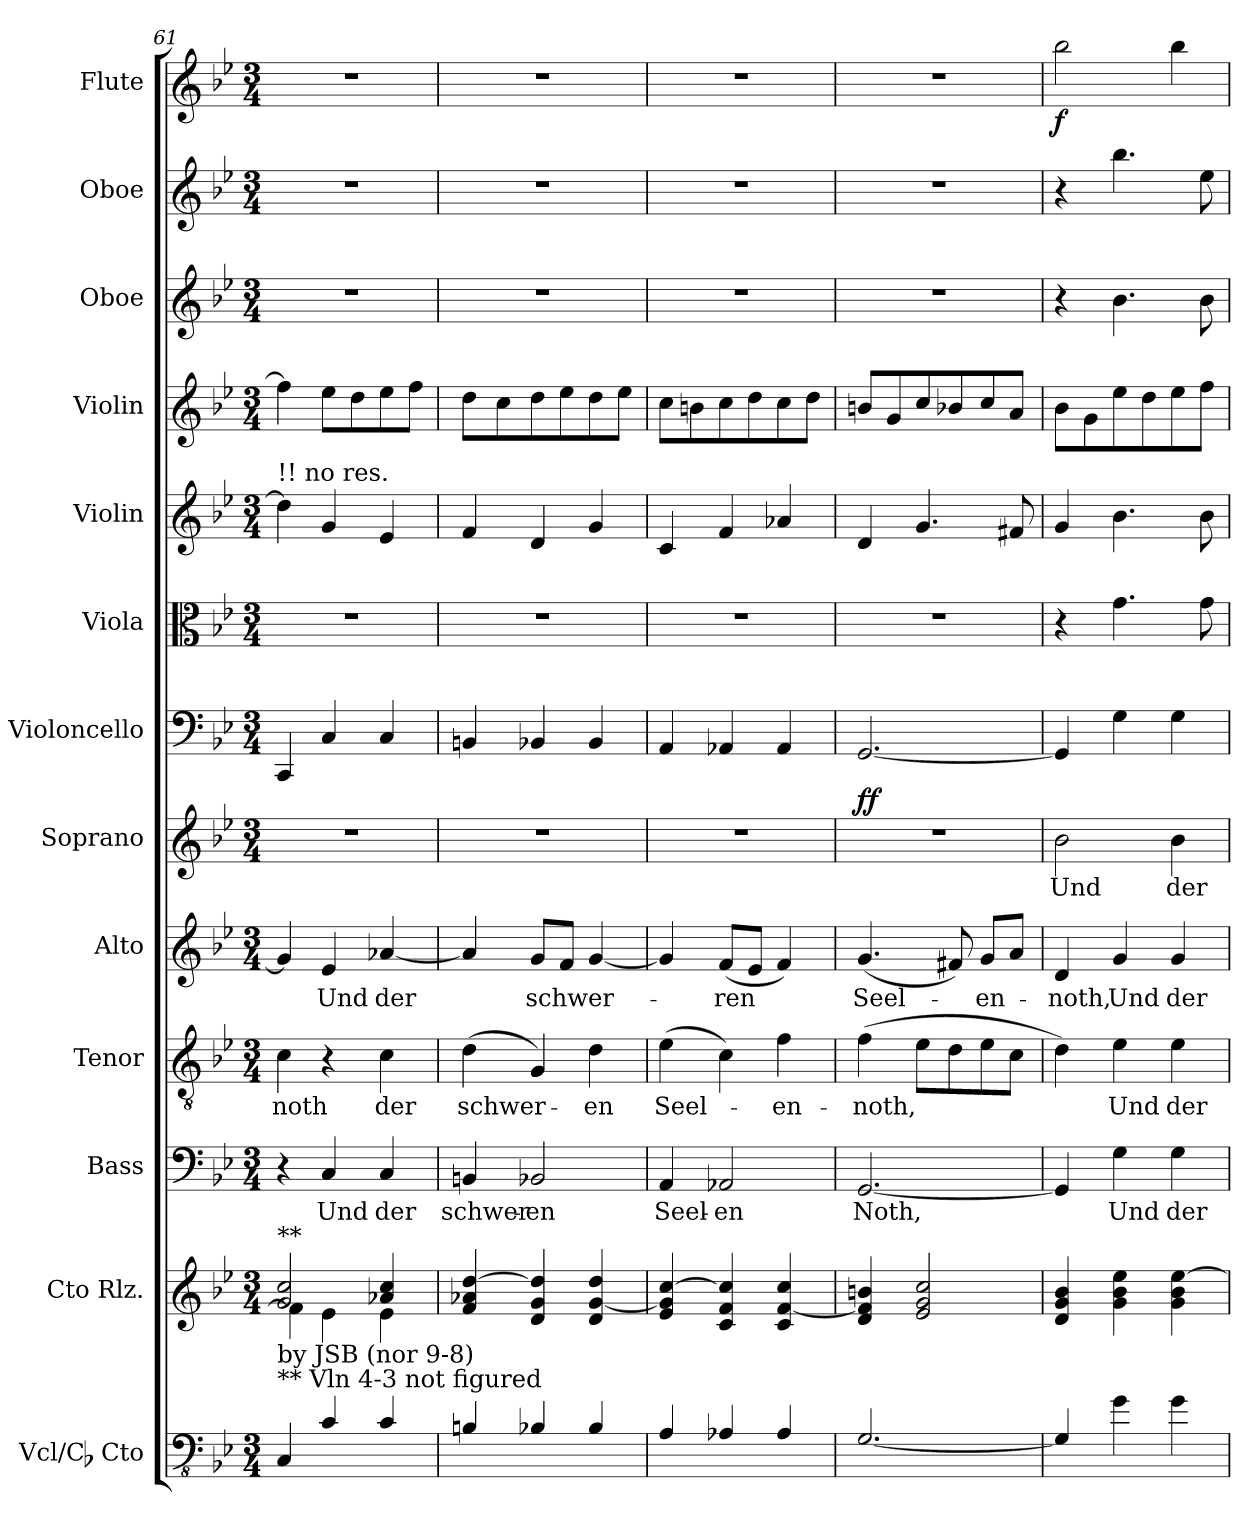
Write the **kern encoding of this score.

**kern	**kern	**kern	**text	**kern	**text	**kern	**text	**kern	**text	**dynam	**kern	**kern	**kern	**kern	**kern	**kern	**kern	**dynam
*part13	*part12	*part11	*part11	*part10	*part10	*part9	*part9	*part8	*part8	*part8	*part7	*part6	*part5	*part4	*part3	*part2	*part1	*part1
*staff13	*staff12	*staff11	*staff11	*staff10	*staff10	*staff9	*staff9	*staff8	*staff8	*staff8	*staff7	*staff6	*staff5	*staff4	*staff3	*staff2	*staff1	*staff1
*I"Vcl/Cb Cto	*I"Cto Rlz.	*I"Bass	*	*I"Tenor	*	*I"Alto	*	*I"Soprano	*	*	*I"Violoncello	*I"Viola	*I"Violin	*I"Violin	*I"Oboe	*I"Oboe	*I"Flute	*
*I'Cto	*I'Rlz.	*I'B.	*	*I'T.	*	*I'A.	*	*I'S.	*	*	*I'Vlc.	*I'Vla.	*I'Vln.	*I'Vln.	*I'Ob.	*I'Ob.	*I'Fl.	*
*clefFv4	*clefG2	*clefF4	*	*clefGv2	*	*clefG2	*	*clefG2	*	*	*clefF4	*clefC3	*clefG2	*clefG2	*clefG2	*clefG2	*clefG2	*
*ITrd7c12	*	*	*	*	*	*	*	*	*	*	*	*	*	*	*	*	*	*
*k[b-e-]	*k[b-e-]	*k[b-e-]	*	*k[b-e-]	*	*k[b-e-]	*	*k[b-e-]	*	*	*k[b-e-]	*k[b-e-]	*k[b-e-]	*k[b-e-]	*k[b-e-]	*k[b-e-]	*k[b-e-]	*
*M3/4	*M3/4	*M3/4	*	*M3/4	*	*M3/4	*	*M3/4	*	*	*M3/4	*M3/4	*M3/4	*M3/4	*M3/4	*M3/4	*M3/4	*
=61	=61	=61	=61	=61	=61	=61	=61	=61	=61	=61	=61	=61	=61	=61	=61	=61	=61	=61
*	*^	*	*	*	*	*	*	*	*	*	*	*	*	*	*	*	*	*
!	!	!	!	!	!	!	!	!	!	!	!	!	!	!LO:TX:a:t=!! no res.	!	!	!	!	!
!	!LO:TX:a:t=**	!	!	!	!	!	!	!	!	!	!	!	!	!	!	!	!	!	!
!LO:TX:a:t=** Vln 4-3 not figured	!	!	!	!	!	!	!	!	!	!	!	!	!	!	!	!	!	!	!
!LO:TX:a:t=by JSB (nor 9-8)	!	!	!	!	!	!	!	!	!	!	!	!	!	!	!	!	!	!	!
4CCC/	2g/ 2cc/	4f\]	4r	.	4c\	-noth	4g/]	.	2.r	.	.	4CC/	2.r	4dd\]	4ff\]	2.r	2.r	2.r	.
4CC/	.	4e-\	4C/	Und	4r	.	4e-/	Und	.	.	.	4C/	.	4g/	8ee-\L	.	.	.	.
.	.	.	.	.	.	.	.	.	.	.	.	.	.	.	8dd\	.	.	.	.
4CC/	4a-X/ 4cc/	4e-\	4C/	der	4c\	der	[4a-X/	der	.	.	.	4C/	.	4e-/	8ee-\	.	.	.	.
.	.	.	.	.	.	.	.	.	.	.	.	.	.	.	8ff\J	.	.	.	.
*	*v	*v	*	*	*	*	*	*	*	*	*	*	*	*	*	*	*	*	*
=62	=62	=62	=62	=62	=62	=62	=62	=62	=62	=62	=62	=62	=62	=62	=62	=62	=62	=62
4BBBn/	4f/ 4a-X/ [4dd/	4BBn/	schwer-	(4d\	schwer-	4a-/]	.	2.r	.	.	4BBn/	2.r	4f/	8dd\L	2.r	2.r	2.r	.
.	.	.	.	.	.	.	.	.	.	.	.	.	.	8cc\	.	.	.	.
4BBB-X/	4d/ 4g/ 4dd/]	2BB-X/	-en	4G/)	.	8g/L	schwer-	.	.	.	4BB-X/	.	4d/	8dd\	.	.	.	.
.	.	.	.	.	.	8f/J	.	.	.	.	.	.	.	8ee-\	.	.	.	.
4BBB-/	4d/ [4g/ 4dd/	.	.	4d\	-en	[4g/	.	.	.	.	4BB-/	.	4g/	8dd\	.	.	.	.
.	.	.	.	.	.	.	.	.	.	.	.	.	.	8ee-\J	.	.	.	.
=63	=63	=63	=63	=63	=63	=63	=63	=63	=63	=63	=63	=63	=63	=63	=63	=63	=63	=63
4AAA/	4e-/ 4g/] [4cc/	4AA/	Seel-	(4e-\	Seel-	4g/]	.	2.r	.	.	4AA/	2.r	4c/	8cc\L	2.r	2.r	2.r	.
.	.	.	.	.	.	.	.	.	.	.	.	.	.	8bn\	.	.	.	.
4AAA-X/	4c/ 4f/ 4cc/]	2AA-X/	-en	4c\)	.	(8f/L	-ren	.	.	.	4AA-X/	.	4f/	8cc\	.	.	.	.
.	.	.	.	.	.	8e-/J	.	.	.	.	.	.	.	8dd\	.	.	.	.
4AAA-/	4c/ [4f/ 4cc/	.	.	4f\	-en-	4f/)	.	.	.	.	4AA-/	.	4a-X/	8cc\	.	.	.	.
.	.	.	.	.	.	.	.	.	.	.	.	.	.	8dd\J	.	.	.	.
!!LO:PB:g=z
=64	=64	=64	=64	=64	=64	=64	=64	=64	=64	=64	=64	=64	=64	=64	=64	=64	=64	=64
!	!	!	!	!	!	!	!	!	!	!LO:DY:b	!	!	!	!	!	!	!	!
[2.GGG/	4d/ 4f/] 4bn/	[2.GG/	Noth,	(4f\	-noth,	(4.g/	Seel-	2.r	.	ff	[2.GG/	2.r	4d/	8bn/L	2.r	2.r	2.r	.
.	.	.	.	.	.	.	.	.	.	.	.	.	.	8g/	.	.	.	.
.	2e-/ 2g/ 2cc/	.	.	8e-\L	.	.	.	.	.	.	.	.	4.g/	8cc/	.	.	.	.
.	.	.	.	8d\	.	8f#X/)	.	.	.	.	.	.	.	8b-X/	.	.	.	.
.	.	.	.	8e-\	.	8g/L	-en-	.	.	.	.	.	.	8cc/	.	.	.	.
.	.	.	.	8c\J	.	8a/J	.	.	.	.	.	.	8f#X/	8a/J	.	.	.	.
=65	=65	=65	=65	=65	=65	=65	=65	=65	=65	=65	=65	=65	=65	=65	=65	=65	=65	=65
!	!	!	!	!	!	!	!	!	!	!	!	!	!	!	!	!	!	!LO:DY:b
4GGG/]	4d/ 4g/ 4b-/	4GG/]	.	4d\)	.	4d/	noth,	2b-\	Und	.	4GG/]	4r	4g/	8b-\L	4r	4r	2bb-\	f
.	.	.	.	.	.	.	.	.	.	.	.	.	.	8g\	.	.	.	.
4GG\	4g\ 4b-\ 4ee-\	4G\	Und	4e-\	Und	4g/	Und	.	.	.	4G\	4.g\	4.b-\	8ee-\	4.b-\	4.bb-\	.	.
.	.	.	.	.	.	.	.	.	.	.	.	.	.	8dd\	.	.	.	.
4GG\	4g\ 4b-\ [4ee-\	4G\	der	4e-\	der	4g/	der	4b-\	der	.	4G\	.	.	8ee-\	.	.	4bb-\	.
.	.	.	.	.	.	.	.	.	.	.	.	8g\	8b-\	8ff\J	8b-\	8ee-\	.	.
=	=	=	=	=	=	=	=	=	=	=	=	=	=	=	=	=	=	=
*-	*-	*-	*-	*-	*-	*-	*-	*-	*-	*-	*-	*-	*-	*-	*-	*-	*-	*-
